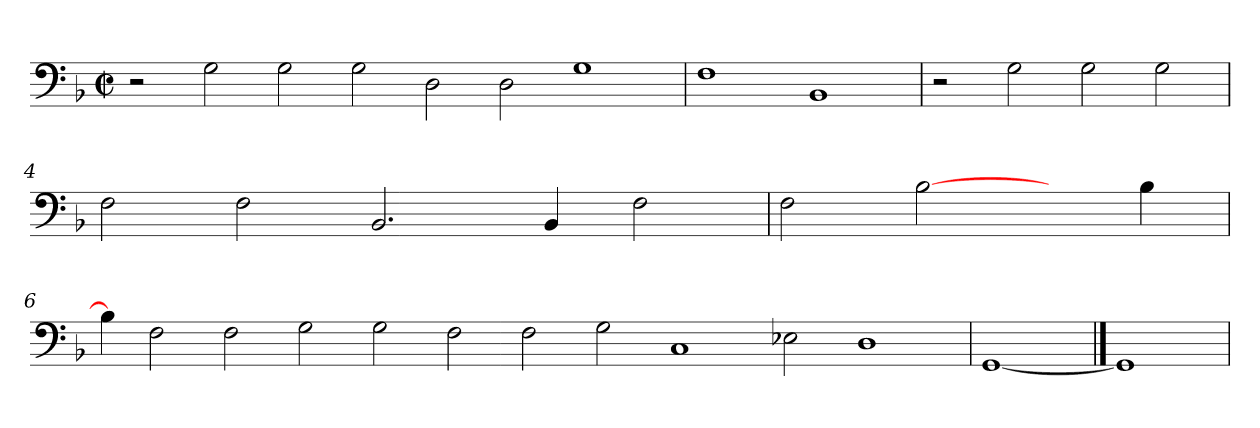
**kern
*part1
*staff1
*clefF4
*k[b-]
*M2/2
*met(c|)
=1
2r
2G\
2G\
2G\
2D\
2D\
1G
=2
1F
1BB-
=3
2r
2G\
2G\
2G\
=4
2F\
2F\
2.BB-/
4BB-/
2F\
=5
2F\
[2B-\
4ryy
4B-\
=6
4B-\]
2F\
2F\
2G\
2G\
2F\
2F\
2G\
1C
2E-X\
1D
=7
[1GG
==8
1GG]
=
*-
